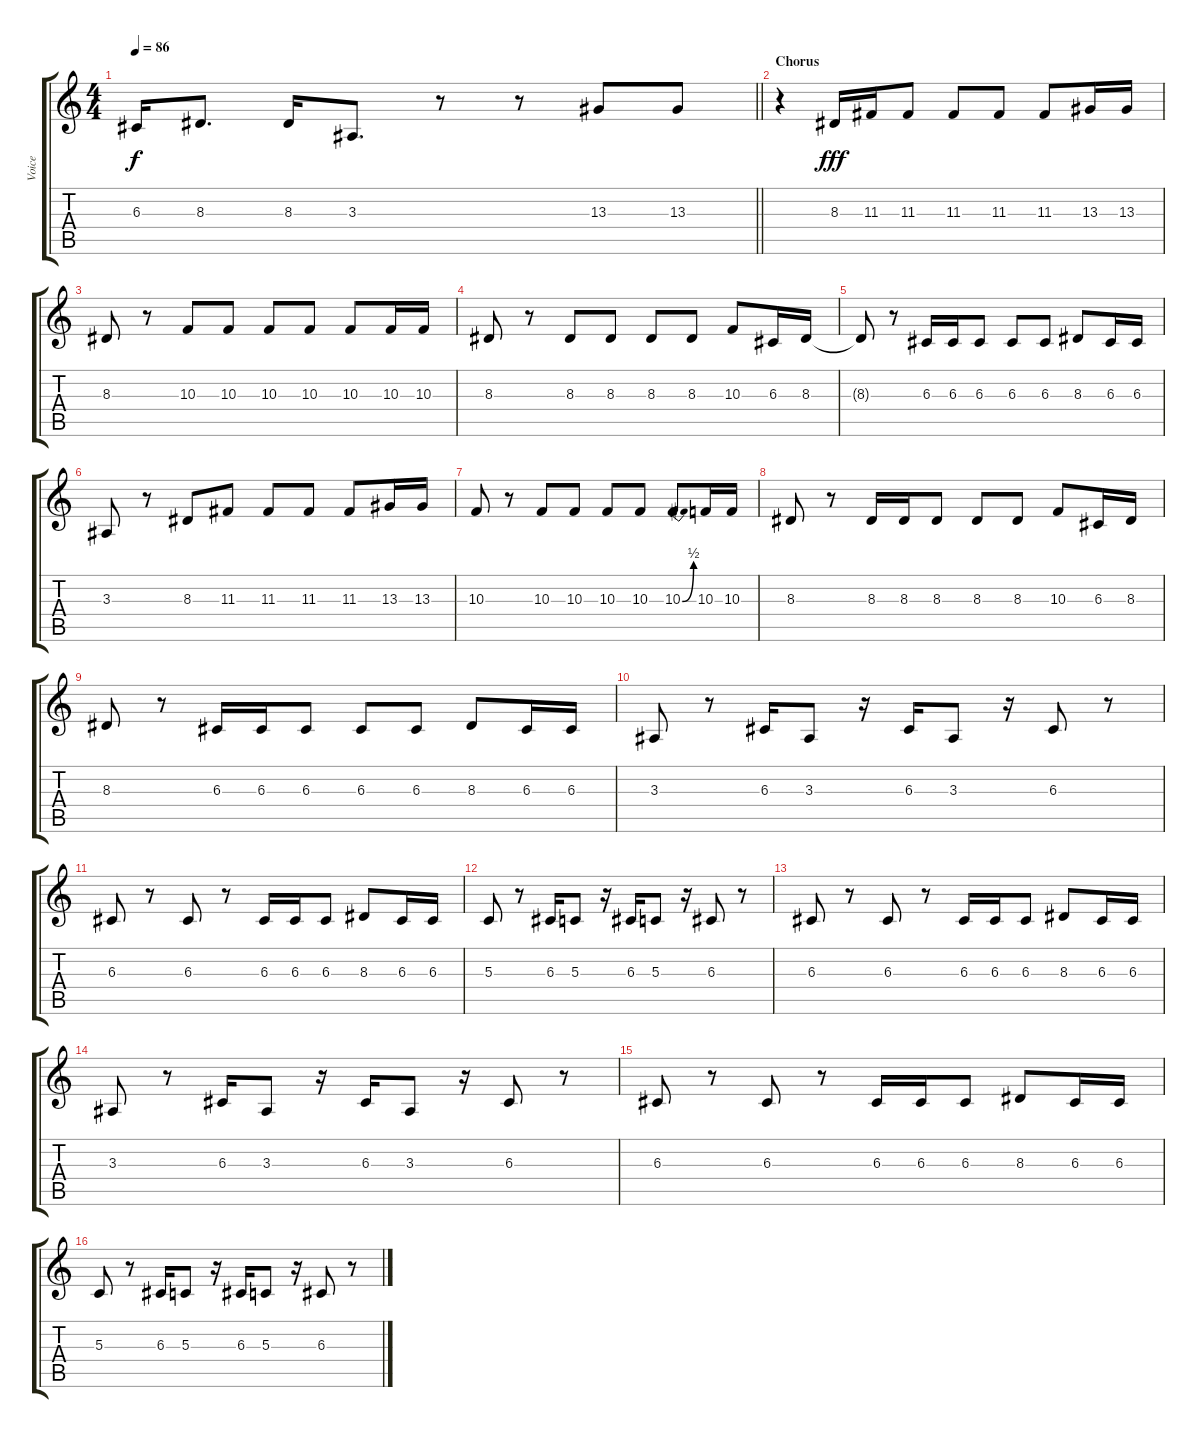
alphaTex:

\track ("Voice" "Voice") {instrument oboe}
\staff {score tabs}
\tuning (E4 B3 G3 D3 A2 E2) {hide}
\ts (4 4)
\tempo 86
\clef g2
\barLineRight lightlight
\ks c
6.3.16{dy f} 8.3.8{d} 8.3.16 3.3.8{d} r.8 r.8 13.3.8 13.3.8 |
\section ("" "Chorus")
r.4 8.3.16{dy fff} 11.3.16 11.3.8 11.3.8 11.3.8 11.3.8 13.3.16 13.3.16 |
8.3.8 r.8 10.3.8 10.3.8 10.3.8 10.3.8 10.3.8 10.3.16 10.3.16 |
8.3.8 r.8 8.3.8 8.3.8 8.3.8 8.3.8 10.3.8 6.3.16 8.3.16 |
8.3{t}.8 r.8 6.3.16 6.3.16 6.3.8 6.3.8 6.3.8 8.3.8 6.3.16 6.3.16 |
3.3.8 r.8 8.3.8 11.3.8 11.3.8 11.3.8 11.3.8 13.3.16 13.3.16 |
10.3.8 r.8 10.3.8 10.3.8 10.3.8 10.3.8 10.3{be (bend 0 0 60 2)}.8 10.3.16 10.3.16 |
8.3.8 r.8 8.3.16 8.3.16 8.3.8 8.3.8 8.3.8 10.3.8 6.3.16 8.3.16 |
8.3.8 r.8 6.3.16 6.3.16 6.3.8 6.3.8 6.3.8 8.3.8 6.3.16 6.3.16 |
3.3.8 r.8 6.3.16 3.3.8 r.16 6.3.16 3.3.8 r.16 6.3.8 r.8 |
6.3.8 r.8 6.3.8 r.8 6.3.16 6.3.16 6.3.8 8.3.8 6.3.16 6.3.16 |
5.3.8 r.8 6.3.16 5.3.8 r.16 6.3.16 5.3.8 r.16 6.3.8 r.8 |
6.3.8 r.8 6.3.8 r.8 6.3.16 6.3.16 6.3.8 8.3.8 6.3.16 6.3.16 |
3.3.8 r.8 6.3.16 3.3.8 r.16 6.3.16 3.3.8 r.16 6.3.8 r.8 |
6.3.8 r.8 6.3.8 r.8 6.3.16 6.3.16 6.3.8 8.3.8 6.3.16 6.3.16 |
5.3.8 r.8 6.3.16 5.3.8 r.16 6.3.16 5.3.8 r.16 6.3.8 r.8
